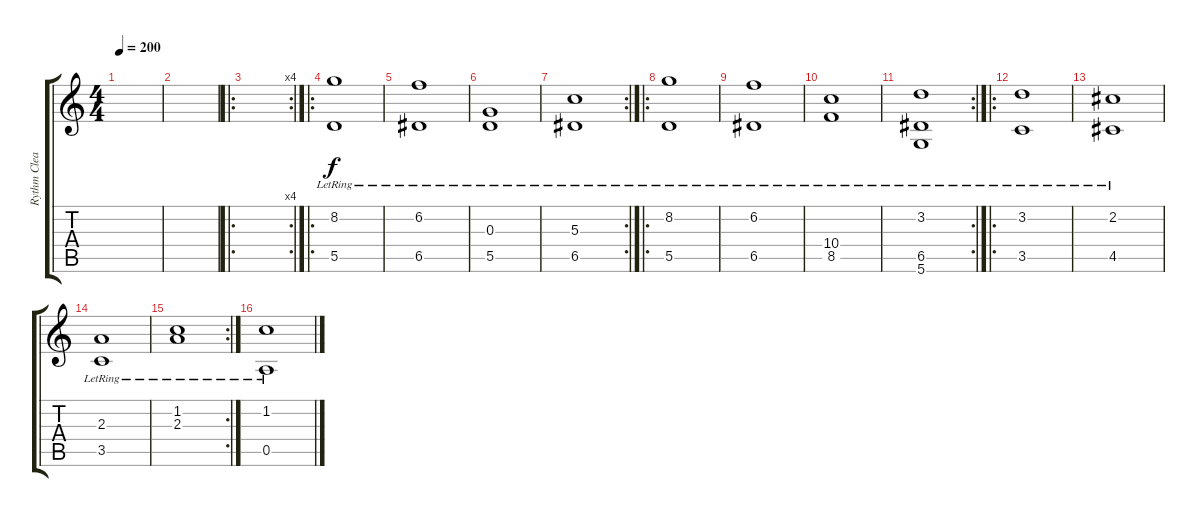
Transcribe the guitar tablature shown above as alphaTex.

\track ("Rythm Clean" "Rythm Clea") {instrument acousticguitarsteel}
\staff {score tabs}
\tuning (E4 B3 G3 D3 A2 D2) {hide}
\ts (4 4)
\tempo 200
\clef g2
\ks c
|
|
\ro
\rc 4
|
\ro
(8.2{lr} 5.5{lr}).1 |
(6.2{lr} 6.5{lr}).1 |
(0.3{lr} 5.5{lr}).1 |
\rc 2
(5.3{lr} 6.5{lr}).1 |
\ro
(8.2{lr} 5.5{lr}).1 |
(6.2{lr} 6.5{lr}).1 |
(10.4{lr} 8.5{lr}).1 |
\rc 2
(3.2{lr} 6.5{lr} 5.6{lr}).1 |
\ro
(3.2{lr} 3.5{lr}).1 |
(2.2{lr} 4.5{lr}).1 |
(2.3{lr} 3.5{lr}).1 |
\rc 2
(1.2{lr} 2.3{lr}).1 |
(1.2{lr} 0.5{lr}).1
